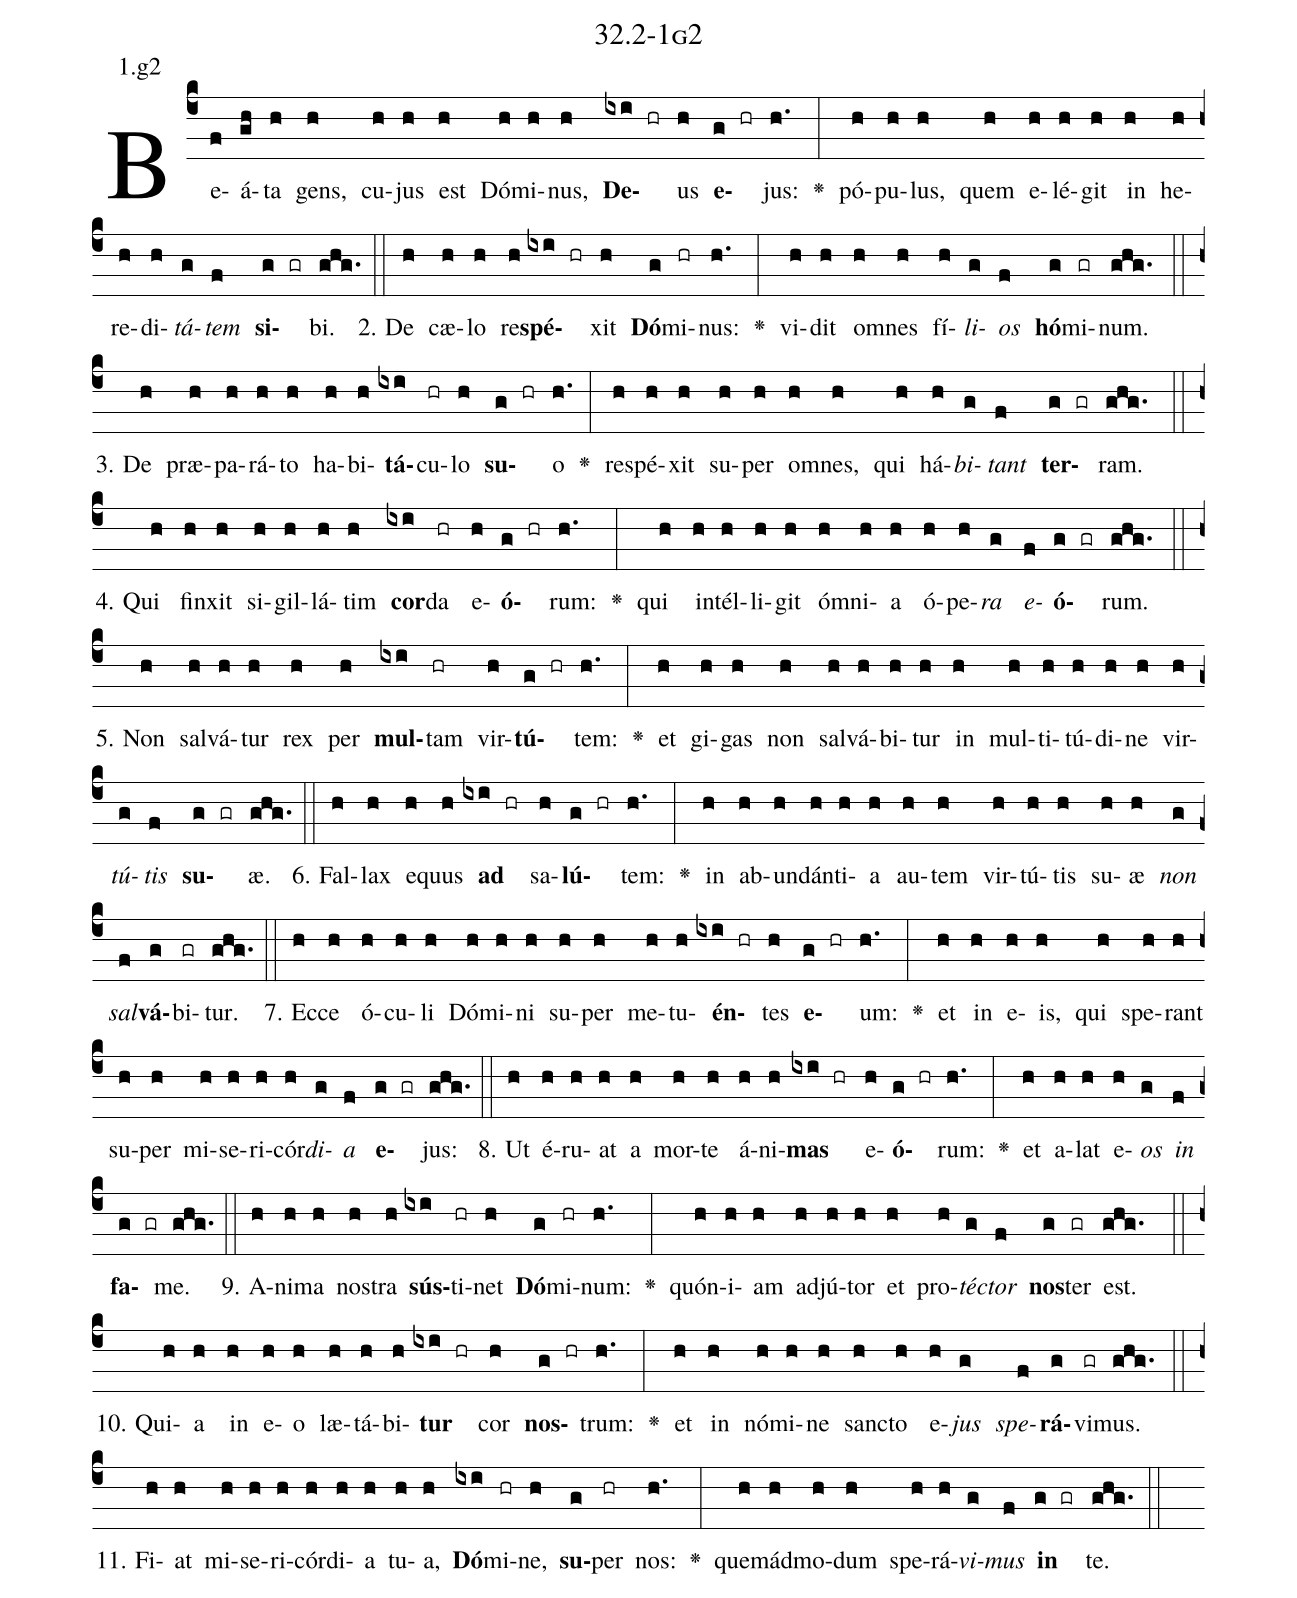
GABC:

name: 32.2-1g2;
annotation: 1.g2;
%%
(c4)Be(f)á(gh)ta(h) gens,(h) cu(h)jus(h) est(h) Dó(h)mi(h)nus,(h) <b>De</b>(ixi hr)us(h) <b>e</b>(g hr)jus:(h.) <v>\greheightstar</v>(:) pó(h)pu(h)lus,(h) quem(h) e(h)lé(h)git(h) in(h) he(h)re(h)di(h)<i>tá</i>(g)<i>tem</i>(f) <b>si</b>(g gr)bi.(ghg.) (::)
2. De(h) cæ(h)lo(h) re(h)<b>spé</b>(ixi hr)xit(h) <b>Dó</b>(g)mi(hr)nus:(h.) <v>\greheightstar</v>(:) vi(h)dit(h) om(h)nes(h) fí(h)<i>li</i>(g)<i>os</i>(f) <b>hó</b>(g)mi(gr)num.(ghg.) (::)
3. De(h) præ(h)pa(h)rá(h)to(h) ha(h)bi(h)<b>tá</b>(ixi)cu(hr)lo(h) <b>su</b>(g hr)o(h.) <v>\greheightstar</v>(:) re(h)spé(h)xit(h) su(h)per(h) om(h)nes,(h) qui(h) há(h)<i>bi</i>(g)<i>tant</i>(f) <b>ter</b>(g gr)ram.(ghg.) (::)
4. Qui(h) fin(h)xit(h) si(h)gil(h)lá(h)tim(h) <b>cor</b>(ixi)da(hr) e(h)<b>ó</b>(g hr)rum:(h.) <v>\greheightstar</v>(:) qui(h) in(h)tél(h)li(h)git(h) óm(h)ni(h)a(h) ó(h)pe(h)<i>ra</i>(g) <i>e</i>(f)<b>ó</b>(g gr)rum.(ghg.) (::)
5. Non(h) sal(h)vá(h)tur(h) rex(h) per(h) <b>mul</b>(ixi)tam(hr) vir(h)<b>tú</b>(g hr)tem:(h.) <v>\greheightstar</v>(:) et(h) gi(h)gas(h) non(h) sal(h)vá(h)bi(h)tur(h) in(h) mul(h)ti(h)tú(h)di(h)ne(h) vir(h)<i>tú</i>(g)<i>tis</i>(f) <b>su</b>(g gr)æ.(ghg.) (::)
6. Fal(h)lax(h) e(h)quus(h) <b>ad</b>(ixi hr) sa(h)<b>lú</b>(g hr)tem:(h.) <v>\greheightstar</v>(:) in(h) ab(h)un(h)dán(h)ti(h)a(h) au(h)tem(h) vir(h)tú(h)tis(h) su(h)æ(h) <i>non</i>(g) <i>sal</i>(f)<b>vá</b>(g)bi(gr)tur.(ghg.) (::)
7. Ec(h)ce(h) ó(h)cu(h)li(h) Dó(h)mi(h)ni(h) su(h)per(h) me(h)tu(h)<b>én</b>(ixi hr)tes(h) <b>e</b>(g hr)um:(h.) <v>\greheightstar</v>(:) et(h) in(h) e(h)is,(h) qui(h) spe(h)rant(h) su(h)per(h) mi(h)se(h)ri(h)cór(h)<i>di</i>(g)<i>a</i>(f) <b>e</b>(g gr)jus:(ghg.) (::)
8. Ut(h) é(h)ru(h)at(h) a(h) mor(h)te(h) á(h)ni(h)<b>mas</b>(ixi hr) e(h)<b>ó</b>(g hr)rum:(h.) <v>\greheightstar</v>(:) et(h) a(h)lat(h) e(h)<i>os</i>(g) <i>in</i>(f) <b>fa</b>(g gr)me.(ghg.) (::)
9. A(h)ni(h)ma(h) nos(h)tra(h) <b>sús</b>(ixi)ti(hr)net(h) <b>Dó</b>(g)mi(hr)num:(h.) <v>\greheightstar</v>(:) quón(h)i(h)am(h) ad(h)jú(h)tor(h) et(h) pro(h)<i>téc</i>(g)<i>tor</i>(f) <b>nos</b>(g)ter(gr) est.(ghg.) (::)
10. Qui(h)a(h) in(h) e(h)o(h) læ(h)tá(h)bi(h)<b>tur</b>(ixi hr) cor(h) <b>nos</b>(g hr)trum:(h.) <v>\greheightstar</v>(:) et(h) in(h) nó(h)mi(h)ne(h) sanc(h)to(h) e(h)<i>jus</i>(g) <i>spe</i>(f)<b>rá</b>(g)vi(gr)mus.(ghg.) (::)
11. Fi(h)at(h) mi(h)se(h)ri(h)cór(h)di(h)a(h) tu(h)a,(h) <b>Dó</b>(ixi)mi(hr)ne,(h) <b>su</b>(g)per(hr) nos:(h.) <v>\greheightstar</v>(:) quem(h)ád(h)mo(h)dum(h) spe(h)rá(h)<i>vi</i>(g)<i>mus</i>(f) <b>in</b>(g gr) te.(ghg.) (::)
